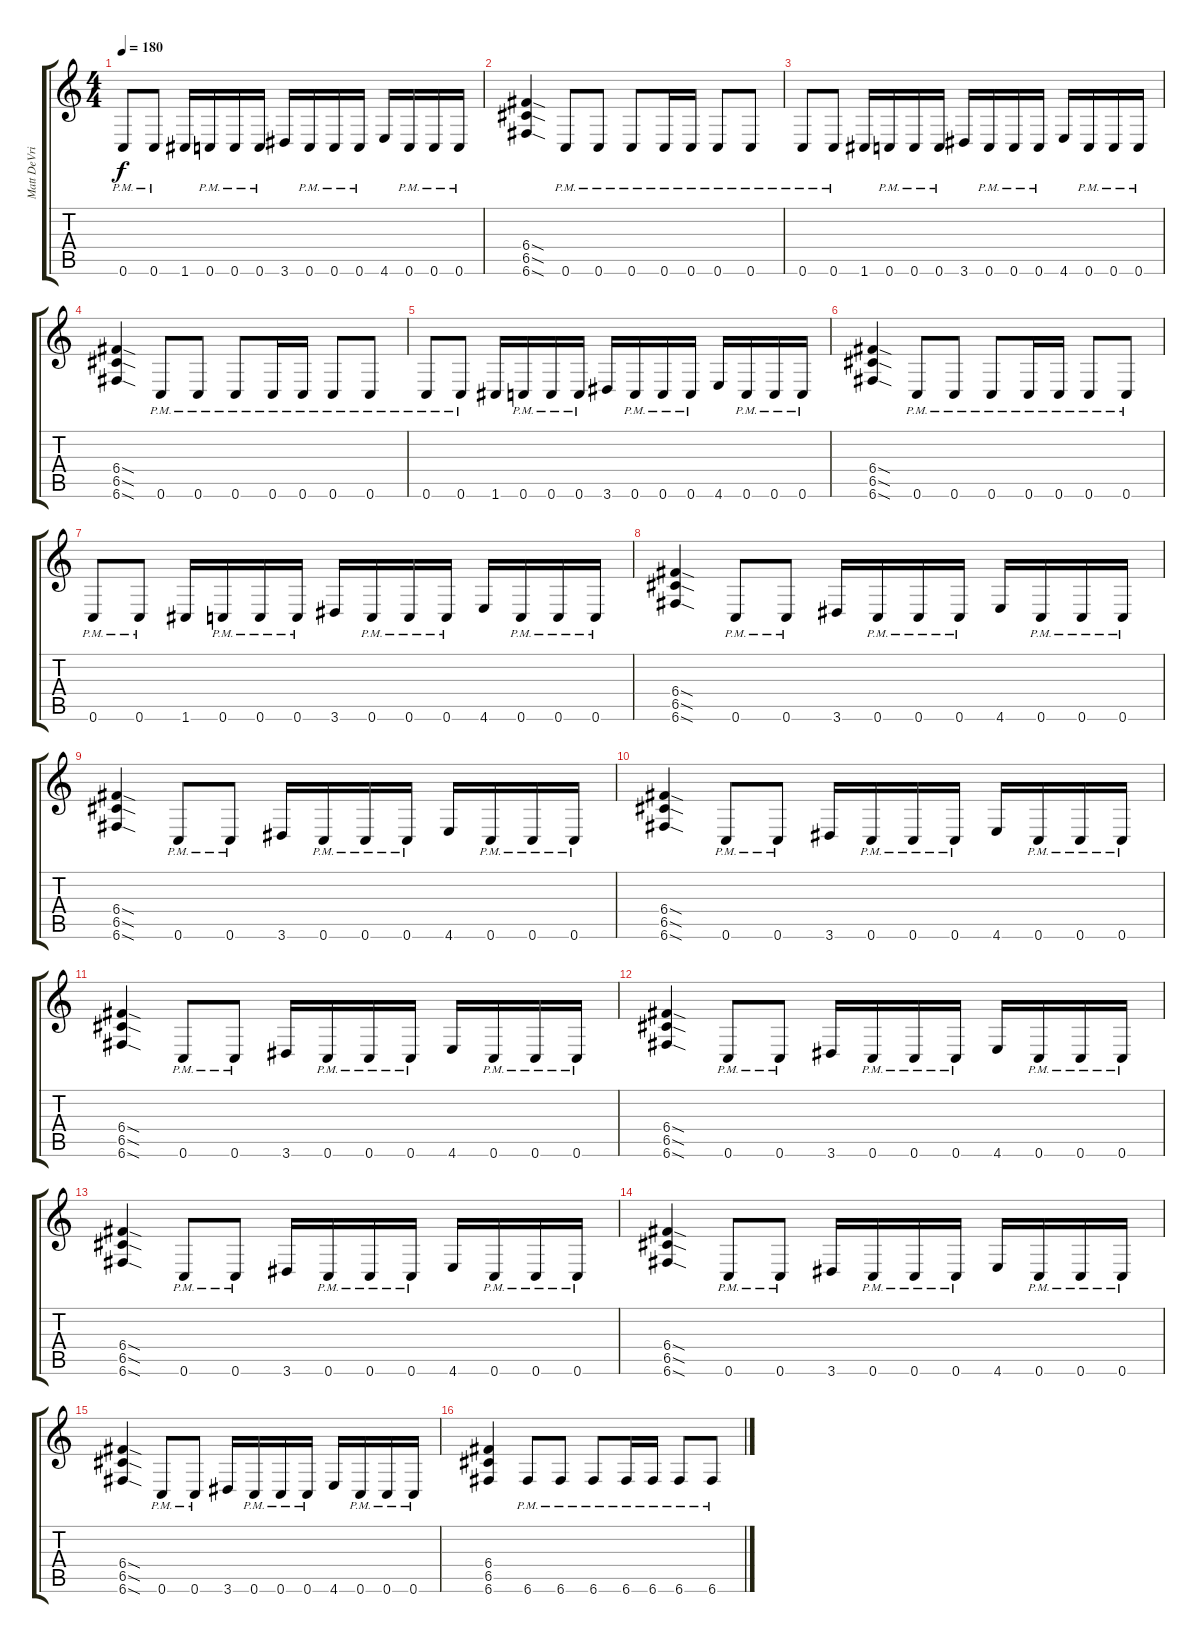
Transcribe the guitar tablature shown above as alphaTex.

\track ("Matt DeVries" "Matt DeVri") {instrument distortionguitar}
\staff {score tabs}
\tuning (D4 A3 F3 C3 G2 C2) {hide}
\ts (4 4)
\tempo 180
\clef g2
\ks c
0.6{pm}.8{dy f} 0.6{pm}.8 1.6.16 0.6{pm}.16 0.6{pm}.16 0.6{pm}.16 3.6.16 0.6{pm}.16 0.6{pm}.16 0.6{pm}.16 4.6.16 0.6{pm}.16 0.6{pm}.16 0.6{pm}.16 |
(6.4{sod} 6.5{sod} 6.6{sod}).4 0.6{pm}.8 0.6{pm}.8 0.6{pm}.8 0.6{pm}.16 0.6{pm}.16 0.6{pm}.8 0.6{pm}.8 |
0.6{pm}.8 0.6{pm}.8 1.6.16 0.6{pm}.16 0.6{pm}.16 0.6{pm}.16 3.6.16 0.6{pm}.16 0.6{pm}.16 0.6{pm}.16 4.6.16 0.6{pm}.16 0.6{pm}.16 0.6{pm}.16 |
(6.4{sod} 6.5{sod} 6.6{sod}).4 0.6{pm}.8 0.6{pm}.8 0.6{pm}.8 0.6{pm}.16 0.6{pm}.16 0.6{pm}.8 0.6{pm}.8 |
0.6{pm}.8 0.6{pm}.8 1.6.16 0.6{pm}.16 0.6{pm}.16 0.6{pm}.16 3.6.16 0.6{pm}.16 0.6{pm}.16 0.6{pm}.16 4.6.16 0.6{pm}.16 0.6{pm}.16 0.6{pm}.16 |
(6.4{sod} 6.5{sod} 6.6{sod}).4 0.6{pm}.8 0.6{pm}.8 0.6{pm}.8 0.6{pm}.16 0.6{pm}.16 0.6{pm}.8 0.6{pm}.8 |
0.6{pm}.8 0.6{pm}.8 1.6.16 0.6{pm}.16 0.6{pm}.16 0.6{pm}.16 3.6.16 0.6{pm}.16 0.6{pm}.16 0.6{pm}.16 4.6.16 0.6{pm}.16 0.6{pm}.16 0.6{pm}.16 |
(6.4{sod} 6.5{sod} 6.6{sod}).4 0.6{pm}.8 0.6{pm}.8 3.6.16 0.6{pm}.16 0.6{pm}.16 0.6{pm}.16 4.6.16 0.6{pm}.16 0.6{pm}.16 0.6{pm}.16 |
(6.4{sod} 6.5{sod} 6.6{sod}).4 0.6{pm}.8 0.6{pm}.8 3.6.16 0.6{pm}.16 0.6{pm}.16 0.6{pm}.16 4.6.16 0.6{pm}.16 0.6{pm}.16 0.6{pm}.16 |
(6.4{sod} 6.5{sod} 6.6{sod}).4 0.6{pm}.8 0.6{pm}.8 3.6.16 0.6{pm}.16 0.6{pm}.16 0.6{pm}.16 4.6.16 0.6{pm}.16 0.6{pm}.16 0.6{pm}.16 |
(6.4{sod} 6.5{sod} 6.6{sod}).4 0.6{pm}.8 0.6{pm}.8 3.6.16 0.6{pm}.16 0.6{pm}.16 0.6{pm}.16 4.6.16 0.6{pm}.16 0.6{pm}.16 0.6{pm}.16 |
(6.4{sod} 6.5{sod} 6.6{sod}).4 0.6{pm}.8 0.6{pm}.8 3.6.16 0.6{pm}.16 0.6{pm}.16 0.6{pm}.16 4.6.16 0.6{pm}.16 0.6{pm}.16 0.6{pm}.16 |
(6.4{sod} 6.5{sod} 6.6{sod}).4 0.6{pm}.8 0.6{pm}.8 3.6.16 0.6{pm}.16 0.6{pm}.16 0.6{pm}.16 4.6.16 0.6{pm}.16 0.6{pm}.16 0.6{pm}.16 |
(6.4{sod} 6.5{sod} 6.6{sod}).4 0.6{pm}.8 0.6{pm}.8 3.6.16 0.6{pm}.16 0.6{pm}.16 0.6{pm}.16 4.6.16 0.6{pm}.16 0.6{pm}.16 0.6{pm}.16 |
(6.4{sod} 6.5{sod} 6.6{sod}).4 0.6{pm}.8 0.6{pm}.8 3.6.16 0.6{pm}.16 0.6{pm}.16 0.6{pm}.16 4.6.16 0.6{pm}.16 0.6{pm}.16 0.6{pm}.16 |
(6.4 6.5 6.6).4 6.6{pm}.8 6.6{pm}.8 6.6{pm}.8 6.6{pm}.16 6.6{pm}.16 6.6{pm}.8 6.6{pm}.8
